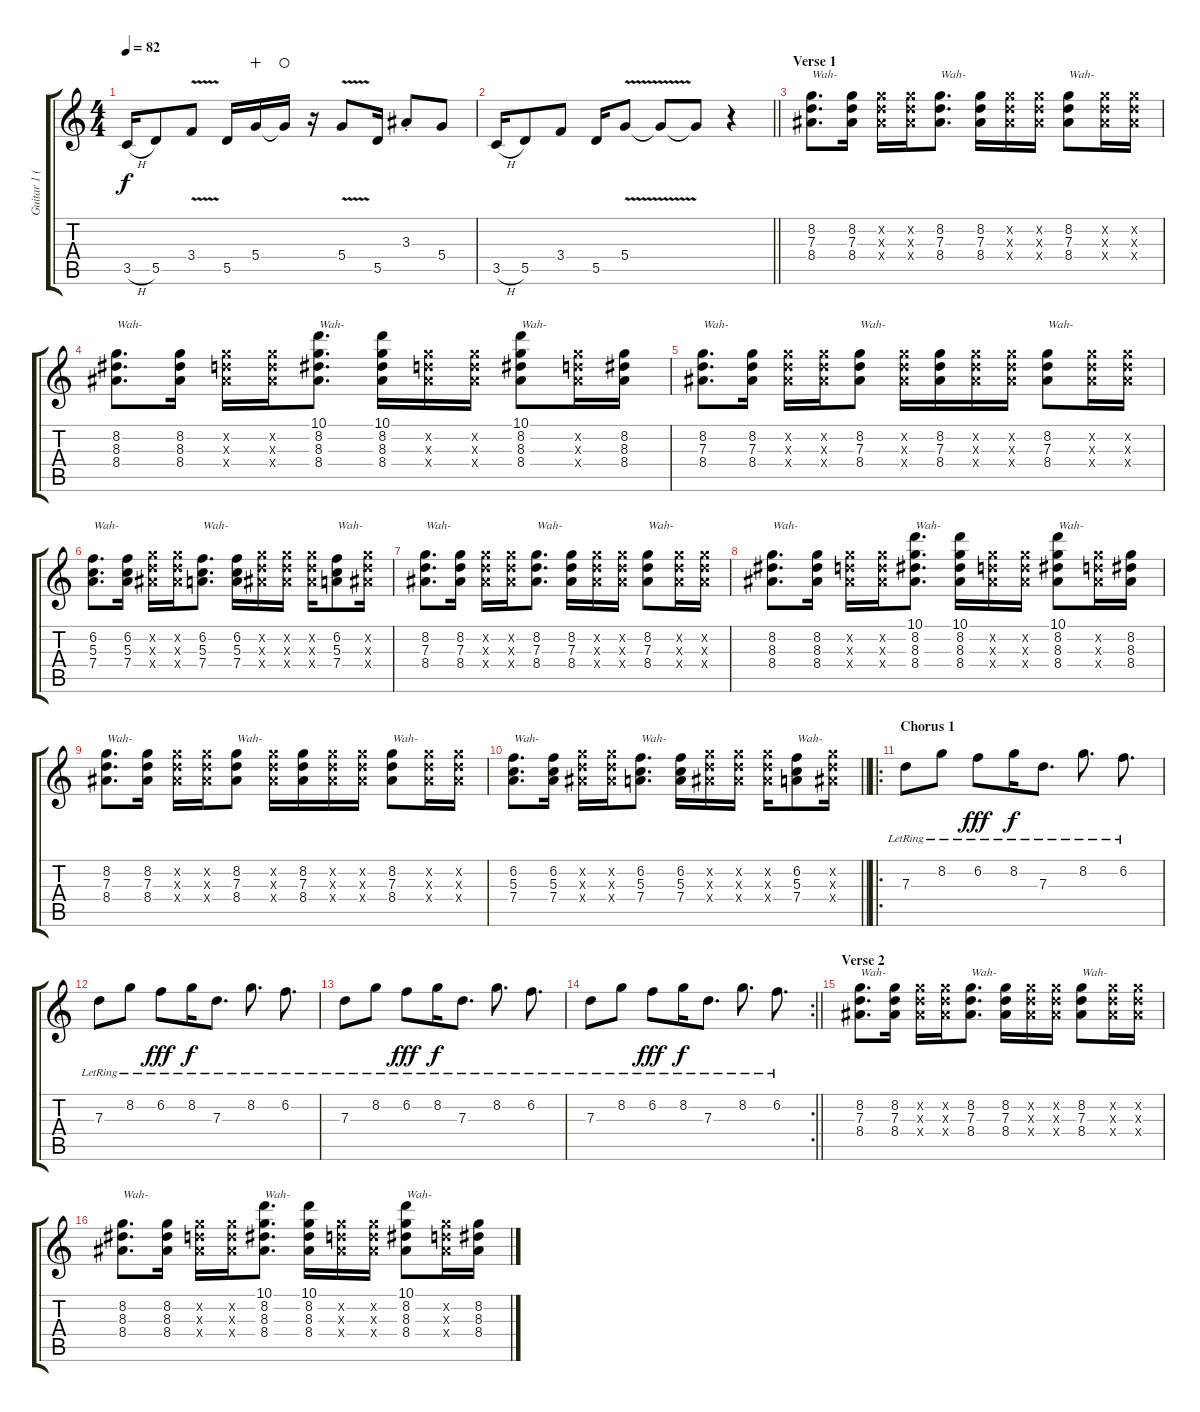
\track ("Guitar 1 (Dist/Wah)" "Guitar 1 (") {instrument distortionguitar}
\staff {score tabs}
\tuning (E4 B3 G3 D3 A2 E2) {hide}
\ts (4 4)
\tempo 82
\clef g2
\ks c
3.5{h}.16{dy f} 5.5.8 3.4{v}.8 5.5.16 5.4.16{wahc} 5.4{t}.16{waho} r.16 5.4{v}.8 5.5.16 3.3{st}.8 5.4.8 |
\barLineRight lightlight
3.5{h}.16 5.5.8 3.4.8 5.5.16 5.4{v}.8 5.4{t}.8 5.4{t}.8 r.4 |
\section ("" "Verse 1")
(8.2 7.3 8.4).8{d txt "Wah-" instrument electricguitarclean} (8.2 7.3 8.4).16 (8.2{x} 7.3{x} 8.4{x}).16 (8.2{x} 7.3{x} 8.4{x}).16 (8.2 7.3 8.4).8{d txt "Wah-"} (8.2 7.3 8.4).16 (8.2{x} 7.3{x} 8.4{x}).16 (8.2{x} 7.3{x} 8.4{x}).16 (8.2 7.3 8.4).8{txt "Wah-"} (8.2{x} 7.3{x} 8.4{x}).16 (8.2{x} 7.3{x} 8.4{x}).16 |
(8.2 8.3 8.4).8{d txt "Wah-"} (8.2 8.3 8.4).16 (8.2{x} 7.3{x} 8.4{x}).16 (8.2{x} 7.3{x} 8.4{x}).16 (10.1 8.2 8.3 8.4).8{d txt "Wah-"} (10.1 8.2 8.3 8.4).16 (8.2{x} 7.3{x} 8.4{x}).16 (8.2{x} 7.3{x} 8.4{x}).16 (10.1 8.2 8.3 8.4).8{txt "Wah-"} (8.2{x} 7.3{x} 8.4{x}).16 (8.2 8.3 8.4).16 |
(8.2 7.3 8.4).8{d txt "Wah-"} (8.2 7.3 8.4).16 (8.2{x} 7.3{x} 8.4{x}).16 (8.2{x} 7.3{x} 8.4{x}).16 (8.2 7.3 8.4).8{txt "Wah-"} (8.2{x} 7.3{x} 8.4{x}).16 (8.2 7.3 8.4).16 (8.2{x} 7.3{x} 8.4{x}).16 (8.2{x} 7.3{x} 8.4{x}).16 (8.2 7.3 8.4).8{txt "Wah-"} (8.2{x} 7.3{x} 8.4{x}).16 (8.2{x} 7.3{x} 8.4{x}).16 |
(6.2 5.3 7.4).8{d txt "Wah-"} (6.2 5.3 7.4).16 (8.2{x} 7.3{x} 8.4{x}).16 (8.2{x} 7.3{x} 8.4{x}).16 (6.2 5.3 7.4).8{d txt "Wah-"} (6.2 5.3 7.4).16 (8.2{x} 7.3{x} 8.4{x}).16 (8.2{x} 7.3{x} 8.4{x}).16 (8.2{x} 7.3{x} 8.4{x}).16 (6.2 5.3 7.4).8{txt "Wah-"} (8.2{x} 7.3{x} 8.4{x}).16 |
(8.2 7.3 8.4).8{d txt "Wah-"} (8.2 7.3 8.4).16 (8.2{x} 7.3{x} 8.4{x}).16 (8.2{x} 7.3{x} 8.4{x}).16 (8.2 7.3 8.4).8{d txt "Wah-"} (8.2 7.3 8.4).16 (8.2{x} 7.3{x} 8.4{x}).16 (8.2{x} 7.3{x} 8.4{x}).16 (8.2 7.3 8.4).8{txt "Wah-"} (8.2{x} 7.3{x} 8.4{x}).16 (8.2{x} 7.3{x} 8.4{x}).16 |
(8.2 8.3 8.4).8{d txt "Wah-"} (8.2 8.3 8.4).16 (8.2{x} 7.3{x} 8.4{x}).16 (8.2{x} 7.3{x} 8.4{x}).16 (10.1 8.2 8.3 8.4).8{d txt "Wah-"} (10.1 8.2 8.3 8.4).16 (8.2{x} 7.3{x} 8.4{x}).16 (8.2{x} 7.3{x} 8.4{x}).16 (10.1 8.2 8.3 8.4).8{txt "Wah-"} (8.2{x} 7.3{x} 8.4{x}).16 (8.2 8.3 8.4).16 |
(8.2 7.3 8.4).8{d txt "Wah-"} (8.2 7.3 8.4).16 (8.2{x} 7.3{x} 8.4{x}).16 (8.2{x} 7.3{x} 8.4{x}).16 (8.2 7.3 8.4).8{txt "Wah-"} (8.2{x} 7.3{x} 8.4{x}).16 (8.2 7.3 8.4).16 (8.2{x} 7.3{x} 8.4{x}).16 (8.2{x} 7.3{x} 8.4{x}).16 (8.2 7.3 8.4).8{txt "Wah-"} (8.2{x} 7.3{x} 8.4{x}).16 (8.2{x} 7.3{x} 8.4{x}).16 |
\barLineRight lightlight
(6.2 5.3 7.4).8{d txt "Wah-"} (6.2 5.3 7.4).16 (8.2{x} 7.3{x} 8.4{x}).16 (8.2{x} 7.3{x} 8.4{x}).16 (6.2 5.3 7.4).8{d txt "Wah-"} (6.2 5.3 7.4).16 (8.2{x} 7.3{x} 8.4{x}).16 (8.2{x} 7.3{x} 8.4{x}).16 (8.2{x} 7.3{x} 8.4{x}).16 (6.2 5.3 7.4).8{txt "Wah-"} (8.2{x} 7.3{x} 8.4{x}).16 |
\ro
\section ("" "Chorus 1")
7.3{lr}.8 8.2{lr}.8 6.2{lr}.8{dy fff} 8.2{lr}.16{dy f} 7.3{lr}.8{d} 8.2{lr}.8{d} 6.2{lr}.8{d} |
7.3{lr}.8 8.2{lr}.8 6.2{lr}.8{dy fff} 8.2{lr}.16{dy f} 7.3{lr}.8{d} 8.2{lr}.8{d} 6.2{lr}.8{d} |
7.3{lr}.8 8.2{lr}.8 6.2{lr}.8{dy fff} 8.2{lr}.16{dy f} 7.3{lr}.8{d} 8.2{lr}.8{d} 6.2{lr}.8{d} |
\rc 2
\barLineRight lightlight
7.3{lr}.8 8.2{lr}.8 6.2{lr}.8{dy fff} 8.2{lr}.16{dy f} 7.3{lr}.8{d} 8.2{lr}.8{d} 6.2{lr}.8{d} |
\section ("" "Verse 2")
(8.2 7.3 8.4).8{d txt "Wah-" instrument electricguitarclean} (8.2 7.3 8.4).16 (8.2{x} 7.3{x} 8.4{x}).16 (8.2{x} 7.3{x} 8.4{x}).16 (8.2 7.3 8.4).8{d txt "Wah-"} (8.2 7.3 8.4).16 (8.2{x} 7.3{x} 8.4{x}).16 (8.2{x} 7.3{x} 8.4{x}).16 (8.2 7.3 8.4).8{txt "Wah-"} (8.2{x} 7.3{x} 8.4{x}).16 (8.2{x} 7.3{x} 8.4{x}).16 |
(8.2 8.3 8.4).8{d txt "Wah-"} (8.2 8.3 8.4).16 (8.2{x} 7.3{x} 8.4{x}).16 (8.2{x} 7.3{x} 8.4{x}).16 (10.1 8.2 8.3 8.4).8{d txt "Wah-"} (10.1 8.2 8.3 8.4).16 (8.2{x} 7.3{x} 8.4{x}).16 (8.2{x} 7.3{x} 8.4{x}).16 (10.1 8.2 8.3 8.4).8{txt "Wah-"} (8.2{x} 7.3{x} 8.4{x}).16 (8.2 8.3 8.4).16
